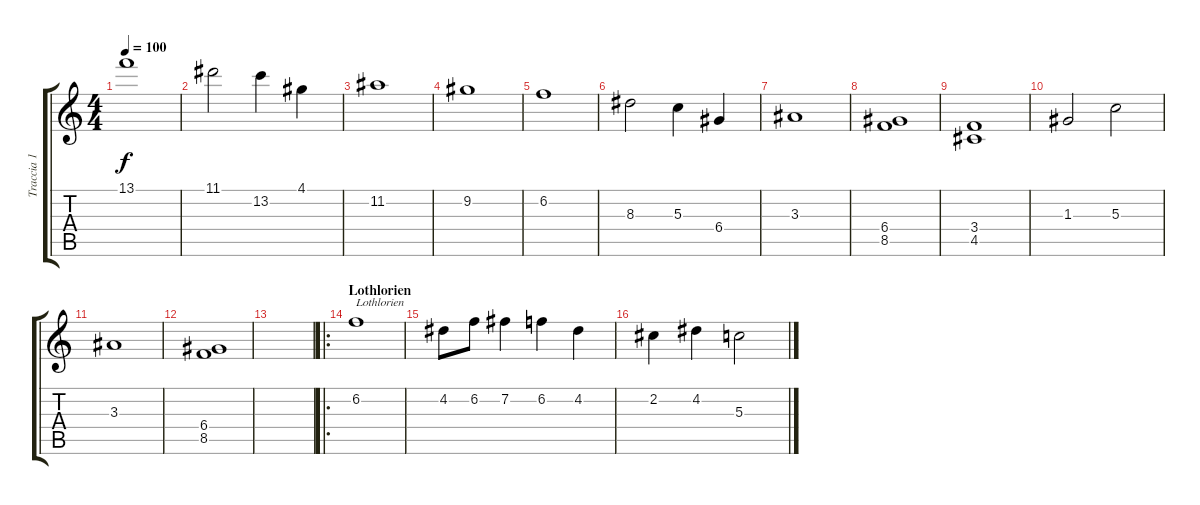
\track ("Traccia 1" "Traccia 1") {instrument acousticguitarnylon}
\staff {score tabs}
\tuning (E4 B3 G3 D3 A2 E2) {hide}
\ts (4 4)
\tempo 100
\clef g2
\ks c
13.1.1{dy f} |
11.1.2 13.2.4 4.1.4 |
11.2.1 |
9.2.1 |
6.2.1 |
8.3.2 5.3.4 6.4.4 |
3.3.1 |
(6.4 8.5).1 |
(3.4 4.5).1 |
1.3.2 5.3.2 |
3.3.1 |
(6.4 8.5).1 |
|
\ro
\section ("" "Lothlorien")
6.2.1{txt "Lothlorien"} |
4.2.8 6.2.8 7.2.4 6.2.4 4.2.4 |
2.2.4 4.2.4 5.3.2
